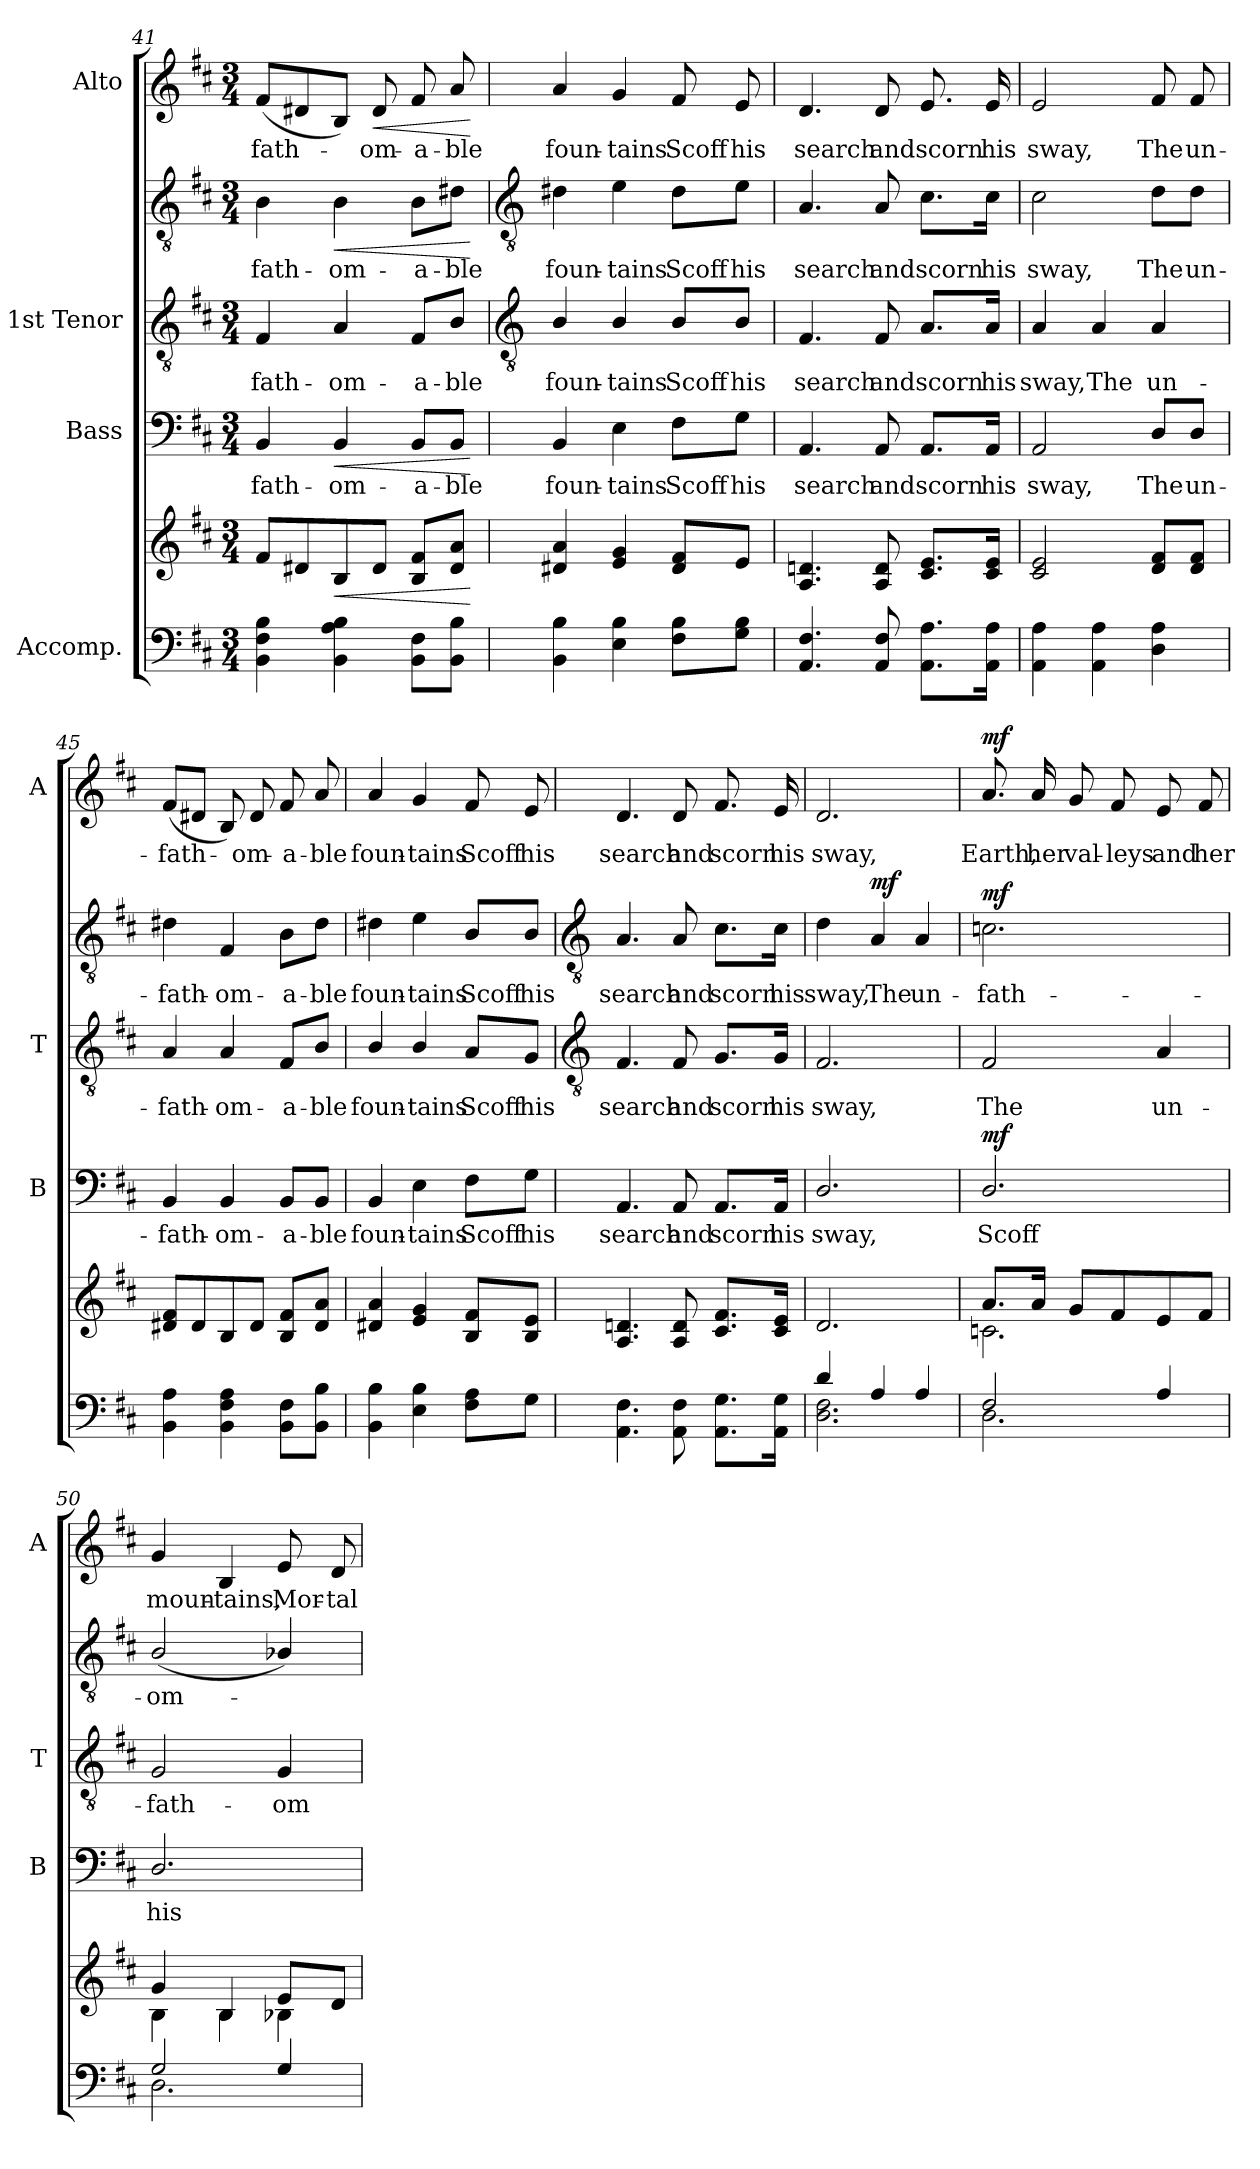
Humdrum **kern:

**kern	**kern	**dynam	**kern	**text	**dynam	**kern	**text	**kern	**text	**dynam	**kern	**text	**dynam
*part4	*part4	*part4	*part3	*part3	*part3	*part2	*part2	*part2	*part2	*part2	*part1	*part1	*part1
*staff6	*staff5	*staff5/6	*staff4	*staff4	*staff4	*staff3	*staff3	*staff2	*staff2	*staff2/3	*staff1	*staff1	*staff1
*I"Accomp.	*	*	*I"Bass	*	*	*I"1st Tenor	*	*	*	*	*I"Alto	*	*
*	*	*	*I'B	*	*	*I'T	*	*	*	*	*I'A	*	*
*clefF4	*clefG2	*	*clefF4	*	*	*clefGv2	*	*clefGv2	*	*	*clefG2	*	*
*k[f#c#]	*k[f#c#]	*	*k[f#c#]	*	*	*k[f#c#]	*	*k[f#c#]	*	*	*k[f#c#]	*	*
*D:	*D:	*	*D:	*	*	*D:	*	*D:	*	*	*D:	*	*
*M3/4	*M3/4	*	*M3/4	*	*	*M3/4	*	*M3/4	*	*	*M3/4	*	*
=41	=41	=41	=41	=41	=41	=41	=41	=41	=41	=41	=41	=41	=41
!	!	!	!	!LO:LY:b	!	!	!LO:LY:b	!	!LO:LY:b	!	!	!LO:LY:b	!
4BB 4F# 4B	8f#L	.	4BB	-fath-	.	4F#	fath-	4B	-fath-	.	(<8f#L	-fath-	.
.	8d#X	.	.	.	.	.	.	.	.	.	8d#X	.	.
!	!	!LO:HP:b	!	!LO:LY:b	!LO:HP:b	!	!LO:LY:b	!	!LO:LY:b	!LO:HP:b	!	!	!
4BB 4A 4B	8B	<	4BB	-om-	<	4A	-om-	4B	-om-	<	8BJ)	.	.
!	!	!	!	!	!	!	!	!	!	!	!	!LO:LY:b	!LO:HP:b
.	8d#J	.	.	.	.	.	.	.	.	.	8d#	om-	<
!	!	!	!	!LO:LY:b	!	!	!LO:LY:b	!	!LO:LY:b	!	!	!LO:LY:b	!
8BB 8F#L	8B 8f#L	.	8BB/L	-a-	.	8F#/L	-a-	8B\L	-a-	.	8f#	-a-	.
!	!	!	!	!LO:LY:b	!	!	!LO:LY:b	!	!LO:LY:b	!	!	!LO:LY:b	!
8BB 8BJ	8d# 8aJ	.	8BB/J	-ble	.	8B/J	-ble	8d#X\J	-ble	.	8a	-ble	.
.	.	[	.	.	[	.	.	.	.	[	.	.	[
!!LO:LB:g=z
=42	=42	=42	=42	=42	=42	=42	=42	=42	=42	=42	=42	=42	=42
*	*	*	*	*	*	*clefGv2	*	*clefGv2	*	*	*	*	*
!	!	!	!	!LO:LY:b	!	!	!LO:LY:b	!	!LO:LY:b	!	!	!LO:LY:b	!
4BB 4B	4d#X 4a	.	4BB	foun-	.	4B/	foun-	4d#X	foun-	.	4a	foun-	.
!	!	!	!	!LO:LY:b	!	!	!LO:LY:b	!	!LO:LY:b	!	!	!LO:LY:b	!
4E 4B	4e 4g	.	4E	-tains	.	4B/	-tains	4e	-tains	.	4g	-tains	.
!	!	!	!	!LO:LY:b	!	!	!LO:LY:b	!	!LO:LY:b	!	!	!LO:LY:b	!
8F# 8BL	8d# 8f#L	.	8F#\L	Scoff	.	8B/L	Scoff	8d#\L	Scoff	.	8f#	Scoff	.
!	!	!	!	!LO:LY:b	!	!	!LO:LY:b	!	!LO:LY:b	!	!	!LO:LY:b	!
8G 8BJ	8eJ	.	8G\J	his	.	8B/J	his	8e\J	his	.	8e	his	.
=43	=43	=43	=43	=43	=43	=43	=43	=43	=43	=43	=43	=43	=43
!	!	!	!	!LO:LY:b	!	!	!LO:LY:b	!	!LO:LY:b	!	!	!LO:LY:b	!
4.AA 4.F#	4.A 4.dn	.	4.AA	search	.	4.F#	search	4.A	search	.	4.d	search	.
!	!	!	!	!LO:LY:b	!	!	!LO:LY:b	!	!LO:LY:b	!	!	!LO:LY:b	!
8AA 8F#	8A 8d	.	8AA	and	.	8F#	and	8A	and	.	8d	and	.
!	!	!	!	!LO:LY:b	!	!	!LO:LY:b	!	!LO:LY:b	!	!	!LO:LY:b	!
8.AA\ 8.A\L	8.c# 8.eL	.	8.AA/L	scorn	.	8.A/L	scorn	8.c#\L	scorn	.	8.e	scorn	.
!	!	!	!	!LO:LY:b	!	!	!LO:LY:b	!	!LO:LY:b	!	!	!LO:LY:b	!
16AA\ 16A\J	16c# 16eJ	.	16AA/Jk	his	.	16A/Jk	his	16c#\Jk	his	.	16e	his	.
=44	=44	=44	=44	=44	=44	=44	=44	=44	=44	=44	=44	=44	=44
!	!	!	!	!LO:LY:b	!	!	!LO:LY:b	!	!LO:LY:b	!	!	!LO:LY:b	!
4AA 4A	2c# 2e	.	2AA	sway,	.	4A	-sway,	2c#	sway,	.	2e	sway,	.
!	!	!	!	!	!	!	!LO:LY:b	!	!	!	!	!	!
4AA 4A	.	.	.	.	.	4A	The	.	.	.	.	.	.
!	!	!	!	!LO:LY:b	!	!	!LO:LY:b	!	!LO:LY:b	!	!	!LO:LY:b	!
4D 4A	8d 8f#L	.	8D/L	The	.	4A	un-	8d\L	The	.	8f#	The	.
!	!	!	!	!LO:LY:b	!	!	!	!	!LO:LY:b	!	!	!LO:LY:b	!
.	8d 8f#J	.	8D/J	un-	.	.	.	8d\J	un-	.	8f#	un-	.
=45	=45	=45	=45	=45	=45	=45	=45	=45	=45	=45	=45	=45	=45
!	!	!	!	!LO:LY:b	!	!	!LO:LY:b	!	!LO:LY:b	!	!	!LO:LY:b	!
4BB\ 4A\	8d#X 8f#L	.	4BB	-fath-	.	4A	fath-	4d#X	-fath-	.	(<8f#L	-fath-	.
.	8d#	.	.	.	.	.	.	.	.	.	8d#XJ	.	.
!	!	!	!	!LO:LY:b	!	!	!LO:LY:b	!	!LO:LY:b	!	!	!	!
4BB\ 4F#\ 4A\	8B	.	4BB	-om-	.	4A	-om-	4F#	-om-	.	8B)	.	.
!	!	!	!	!	!	!	!	!	!	!	!	!LO:LY:b	!
.	8d#J	.	.	.	.	.	.	.	.	.	8d#	om-	.
!	!	!	!	!LO:LY:b	!	!	!LO:LY:b	!	!LO:LY:b	!	!	!LO:LY:b	!
8BB\ 8F#\L	8B 8f#L	.	8BB/L	-a-	.	8F#/L	-a-	8B\L	-a-	.	8f#	-a-	.
!	!	!	!	!LO:LY:b	!	!	!LO:LY:b	!	!LO:LY:b	!	!	!LO:LY:b	!
8BB\ 8B\J	8d# 8aJ	.	8BB/J	-ble	.	8B/J	-ble	8d#\J	-ble	.	8a	-ble	.
=46	=46	=46	=46	=46	=46	=46	=46	=46	=46	=46	=46	=46	=46
!	!	!	!	!LO:LY:b	!	!	!LO:LY:b	!	!LO:LY:b	!	!	!LO:LY:b	!
4BB\ 4B\	4d#X 4a	.	4BB	foun-	.	4B/	foun-	4d#X	foun-	.	4a	foun-	.
!	!	!	!	!LO:LY:b	!	!	!LO:LY:b	!	!LO:LY:b	!	!	!LO:LY:b	!
4E\ 4B\	4e 4g	.	4E	-tains	.	4B/	-tains	4e	-tains	.	4g	-tains	.
!	!	!	!	!LO:LY:b	!	!	!LO:LY:b	!	!LO:LY:b	!	!	!LO:LY:b	!
8F#\ 8A\L	8B 8f#L	.	8F#\L	Scoff	.	8A/L	Scoff	8B/L	Scoff	.	8f#	Scoff	.
!	!	!	!	!LO:LY:b	!	!	!LO:LY:b	!	!LO:LY:b	!	!	!LO:LY:b	!
8G\J	8B 8eJ	.	8G\J	his	.	8G/J	his	8B/J	his	.	8e	his	.
!!LO:LB:g=z
=47	=47	=47	=47	=47	=47	=47	=47	=47	=47	=47	=47	=47	=47
*	*	*	*	*	*	*clefGv2	*	*clefGv2	*	*	*	*	*
*	*^	*	*	*	*	*	*	*	*	*	*	*	*
!LO:N:vis=1	!	!LO:N:vis=1	!	!	!LO:LY:b	!	!	!LO:LY:b	!	!LO:LY:b	!	!	!LO:LY:b	!
*^	*	*	*	*	*	*	*	*	*	*	*	*	*	*
2.ryy	4.AA\ 4.F#\	4.A/ 4.dn/	2.ryy	.	4.AA	search	.	4.F#	search	4.A	search	.	4.d	search	.
!	!	!	!	!	!	!LO:LY:b	!	!	!LO:LY:b	!	!LO:LY:b	!	!	!LO:LY:b	!
.	8AA\ 8F#\	8A/ 8d/	.	.	8AA	and	.	8F#	and	8A	and	.	8d	and	.
!	!	!	!	!	!	!LO:LY:b	!	!	!LO:LY:b	!	!LO:LY:b	!	!	!LO:LY:b	!
.	8.AA\ 8.G\L	8.c#/ 8.f#/L	.	.	8.AA/L	scorn	.	8.G/L	scorn	8.c#\L	scorn	.	8.f#	scorn	.
!	!	!	!	!	!	!LO:LY:b	!	!	!LO:LY:b	!	!LO:LY:b	!	!	!LO:LY:b	!
.	16AA\ 16G\J	16c#/ 16e/J	.	.	16AA/Jk	his	.	16G/Jk	his	16c#\Jk	his	.	16e	his	.
=48	=48	=48	=48	=48	=48	=48	=48	=48	=48	=48	=48	=48	=48	=48	=48
!	!	!	!	!LO:DY:a=2	!	!LO:LY:b	!	!	!LO:LY:b	!	!LO:LY:b	!	!	!LO:LY:b	!
!	!	!	!	!LO:DY:n=1:b=2	!	!	!	!	!	!	!	!	!	!	!
!	!	!	!	!LO:DY:n=2:b=2	!	!	!	!	!	!	!	!	!	!	!
!	!	!	!	!LO:DY:n=3:b	!	!	!	!	!	!	!	!	!	!	!
4d/	2.D\ 2.F#\	2.d/	2ryy	mf mf mf mf	2.D/	sway,	.	2.F#	-sway,	4d	sway,	.	2.d	sway,	.
!	!	!	!	!	!	!	!	!	!	!	!LO:LY:b	!LO:DY:b	!	!	!
4A/	.	.	.	.	.	.	.	.	.	4A	The	mf	.	.	.
!	!	!	!	!	!	!	!	!	!	!	!LO:LY:b	!	!	!	!
4A/	.	.	4ryy	.	.	.	.	.	.	4A	un-	.	.	.	.
=49	=49	=49	=49	=49	=49	=49	=49	=49	=49	=49	=49	=49	=49	=49	=49
!	!	!	!	!	!	!LO:LY:b	!LO:DY:b	!	!LO:LY:b	!	!LO:LY:b	!LO:DY:b=2	!	!LO:LY:b	!LO:DY:b
2F#/	2.D\	8.a/L	2.cn\	.	2.D/	Scoff	mf	2F#	-The	2.cn	fath-	mf	8.a	Earth,	mf
!	!	!	!	!	!	!	!	!	!	!	!	!	!	!LO:LY:b	!
.	.	16a/J	.	.	.	.	.	.	.	.	.	.	16a	her	.
!	!	!	!	!	!	!	!	!	!	!	!	!	!	!LO:LY:b	!
.	.	8g/L	.	.	.	.	.	.	.	.	.	.	8g	val-	.
!	!	!	!	!	!	!	!	!	!	!	!	!	!	!LO:LY:b	!
.	.	8f#/	.	.	.	.	.	.	.	.	.	.	8f#	-leys	.
!	!	!	!	!	!	!	!	!	!LO:LY:b	!	!	!	!	!LO:LY:b	!
4A/	.	8e/	.	.	.	.	.	4A	un-	.	.	.	8e	and	.
!	!	!	!	!	!	!	!	!	!	!	!	!	!	!LO:LY:b	!
.	.	8f#/J	.	.	.	.	.	.	.	.	.	.	8f#	her	.
=50	=50	=50	=50	=50	=50	=50	=50	=50	=50	=50	=50	=50	=50	=50	=50
!	!	!	!	!	!	!LO:LY:b	!	!	!LO:LY:b	!	!LO:LY:b	!	!	!LO:LY:b	!
2G/	2.D\	4g/	4B\	.	2.D/	his	.	2G	fath-	(<2B/	-om-	.	4g	moun-	.
!	!	!	!	!	!	!	!	!	!	!	!	!	!	!LO:LY:b	!
.	.	4B/	4B\	.	.	.	.	.	.	.	.	.	4B	-tains,	.
!	!	!	!	!	!	!	!	!	!LO:LY:b	!	!	!	!	!LO:LY:b	!
4G/	.	8e/L	4B-X\	.	.	.	.	4G	-om-	4B-X/)	.	.	8e	Mor-	.
!	!	!	!	!	!	!	!	!	!	!	!	!	!	!LO:LY:b	!
.	.	8d/J	.	.	.	.	.	.	.	.	.	.	8d	-tal	.
*v	*v	*	*	*	*	*	*	*	*	*	*	*	*	*	*
*	*v	*v	*	*	*	*	*	*	*	*	*	*	*	*
=	=	=	=	=	=	=	=	=	=	=	=	=	=
*-	*-	*-	*-	*-	*-	*-	*-	*-	*-	*-	*-	*-	*-
